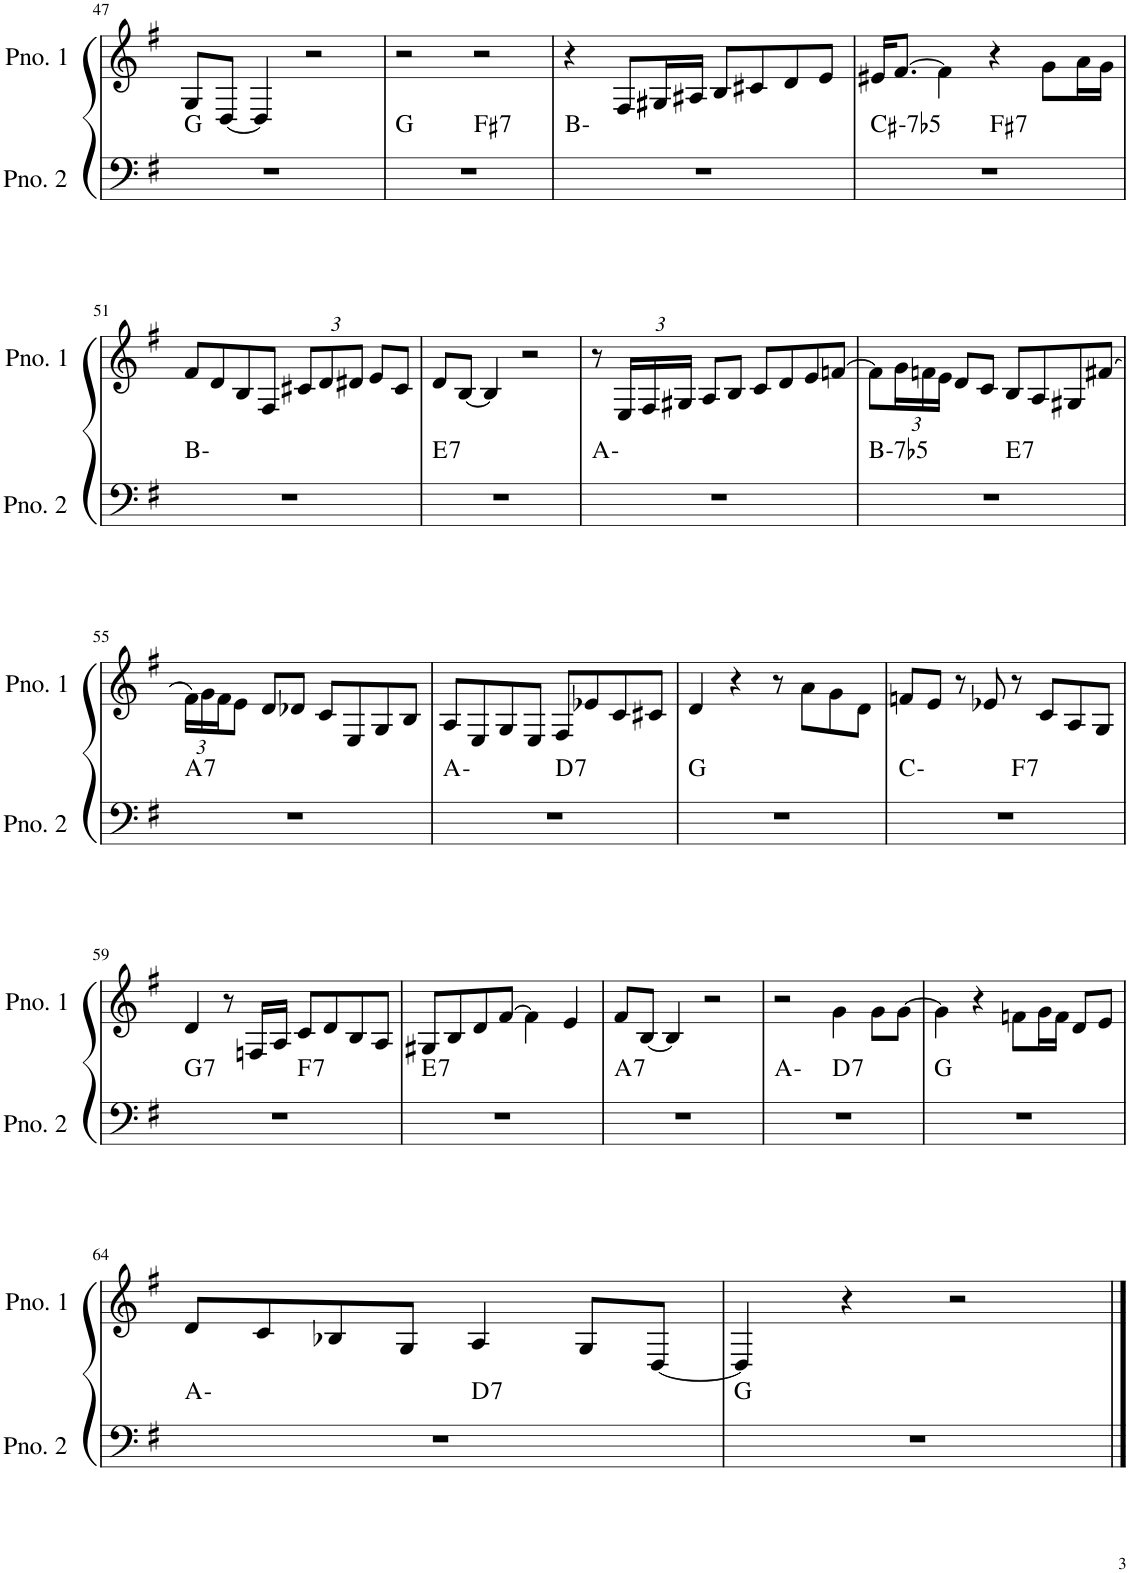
**kern	**harte	**kern
*part2	*part2	*part1
*staff2	*	*staff1
*I"ピアノ 2	*	*I"ピアノ 1
!!LO:PB:g=z
*clefF4	*	*clefG2
*k[f#]	*	*k[f#]
*M4/4	*	*M4/4
=47	=47	=47
1r	G:maj	8G/L
.	.	[8D/J
.	.	4D/]
.	.	2r
=48	=48	=48
*^	*	*
1r	2ryy	G:maj	2r
!	!	!LO:H:kt=7	!
.	2ryy	F#:7	2r
*v	*v	*	*
=49	=49	=49
1r	B:min	4r
.	.	8F#/L
.	.	16G#X/L
.	.	16A#X/JJ
.	.	8B/L
.	.	8c#X/
.	.	8d/
.	.	8e/J
=50	=50	=50
!	!LO:H:kt=-7b5	!
*^	*	*
1r	2ryy	C#:hdim7	16e#X/KL
.	.	.	[8.f#/J
.	.	.	4f#\]
!	!	!LO:H:kt=7	!
.	2ryy	F#:7	4r
.	.	.	8g\L
.	.	.	16a\L
.	.	.	16g\JJ
*v	*v	*	*
!!LO:LB:g=z
=51	=51	=51
1r	B:min	8f#/L
.	.	8d/
.	.	8B/
.	.	8F#/J
*	*	*Xbrackettup
.	.	12c#X/L
.	.	12d/
.	.	12d#X/J
.	.	8e/L
.	.	8c#/J
=52	=52	=52
!	!LO:H:kt=7	!
1r	E:7	8d/L
.	.	[8B/J
.	.	4B/]
.	.	2r
=53	=53	=53
1r	A:min	8r
.	.	24E/LL
.	.	24F#/
.	.	24G#X/JJ
.	.	8A/L
.	.	8B/J
.	.	8c/L
.	.	8d/
.	.	8e/
.	.	[8fn/J
=54	=54	=54
!	!LO:H:kt=-7b5	!
*^	*	*
1r	2ryy	B:hdim7	8f\L]
.	.	.	24g\L
.	.	.	24fn\
.	.	.	24e\JJ
.	.	.	8d/L
.	.	.	8c/J
!	!	!LO:H:kt=7	!
.	2ryy	E:7	8B/L
.	.	.	8A/
.	.	.	8G#X/
.	.	.	(8f#X/J
!!LO:LB:g=z
=55	=55	=55	=55
!	!	!LO:H:kt=7	!
*v	*v	*	*
1r	A:7	24f#\LL)
.	.	24g\
.	.	24f#\J
.	.	8e\J
.	.	8d/L
.	.	8d-X/J
.	.	8c/L
.	.	8E/
.	.	8G/
.	.	8B/J
=56	=56	=56
*^	*	*
1r	2ryy	A:min	8A/L
.	.	.	8E/
.	.	.	8G/
.	.	.	8E/J
!	!	!LO:H:kt=7	!
.	2ryy	D:7	8F#/L
.	.	.	8e-X/
.	.	.	8c/
.	.	.	8c#X/J
*v	*v	*	*
=57	=57	=57
1r	G:maj	4d/
.	.	4r
.	.	8r
.	.	8a\L
.	.	8g\
.	.	8d\J
=58	=58	=58
*^	*	*
1r	2ryy	C:min	8fn/L
.	.	.	8e/J
.	.	.	8r
.	.	.	8e-X/
!	!	!LO:H:kt=7	!
.	2ryy	F:7	8r
.	.	.	8c/L
.	.	.	8A/
.	.	.	8G/J
!!LO:LB:g=z
=59	=59	=59	=59
!	!	!LO:H:kt=7	!
1r	2ryy	G:7	4d/
.	.	.	8r
.	.	.	16Fn/LL
.	.	.	16A/JJ
!	!	!LO:H:kt=7	!
.	2ryy	F:7	8c/L
.	.	.	8d/
.	.	.	8B/
.	.	.	8A/J
=60	=60	=60	=60
!	!	!LO:H:kt=7	!
*v	*v	*	*
1r	E:7	8G#X/L
.	.	8B/
.	.	8d/
.	.	[8f#/J
.	.	4f#\]
.	.	4e/
=61	=61	=61
!	!LO:H:kt=7	!
1r	A:7	8f#/L
.	.	[8B/J
.	.	4B/]
.	.	2r
=62	=62	=62
*^	*	*
1r	2ryy	A:min	2r
!	!	!LO:H:kt=7	!
.	2ryy	D:7	4g\
.	.	.	8g\L
.	.	.	[8g\J
*v	*v	*	*
=63	=63	=63
1r	G:maj	4g\]
.	.	4r
.	.	8fn\L
.	.	16g\L
.	.	16f\JJ
.	.	8d/L
.	.	8e/J
!!LO:LB:g=z
=64	=64	=64
*^	*	*
1r	2ryy	A:min	8d/L
.	.	.	8c/
.	.	.	8B-X/
.	.	.	8G/J
!	!	!LO:H:kt=7	!
.	2ryy	D:7	4A/
.	.	.	8G/L
.	.	.	[8D/J
*v	*v	*	*
=65	=65	=65
1r	G:maj	4D/]
.	.	4r
.	.	2r
==	==	==
*-	*-	*-
